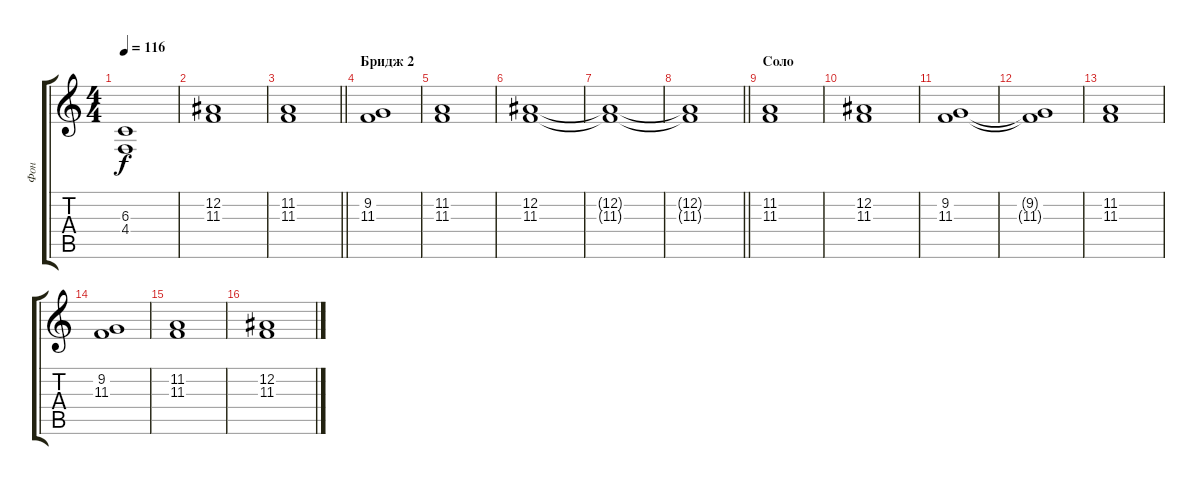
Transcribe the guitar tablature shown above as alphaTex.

\track ("Фон" "Фон") {instrument churchorgan}
\staff {score tabs}
\tuning (Eb4 Bb3 Gb3 Db3 Ab2 Eb2) {hide}
\ts (4 4)
\tempo 116
\clef g2
\ks c
(6.3{t} 4.4{t}).1{dy f} |
(12.2 11.3).1 |
\barLineRight lightlight
(11.2 11.3).1 |
\section ("" "Бридж 2")
(9.2 11.3).1 |
(11.2 11.3).1 |
(12.2 11.3).1 |
(12.2{t} 11.3{t}).1 |
\barLineRight lightlight
(12.2{t} 11.3{t}).1 |
\section ("" "Соло")
(11.2 11.3).1{volume 16} |
(12.2 11.3).1 |
(9.2 11.3).1 |
(9.2{t} 11.3{t}).1 |
(11.2 11.3).1 |
(9.2 11.3).1 |
(11.2 11.3).1 |
(12.2 11.3).1
